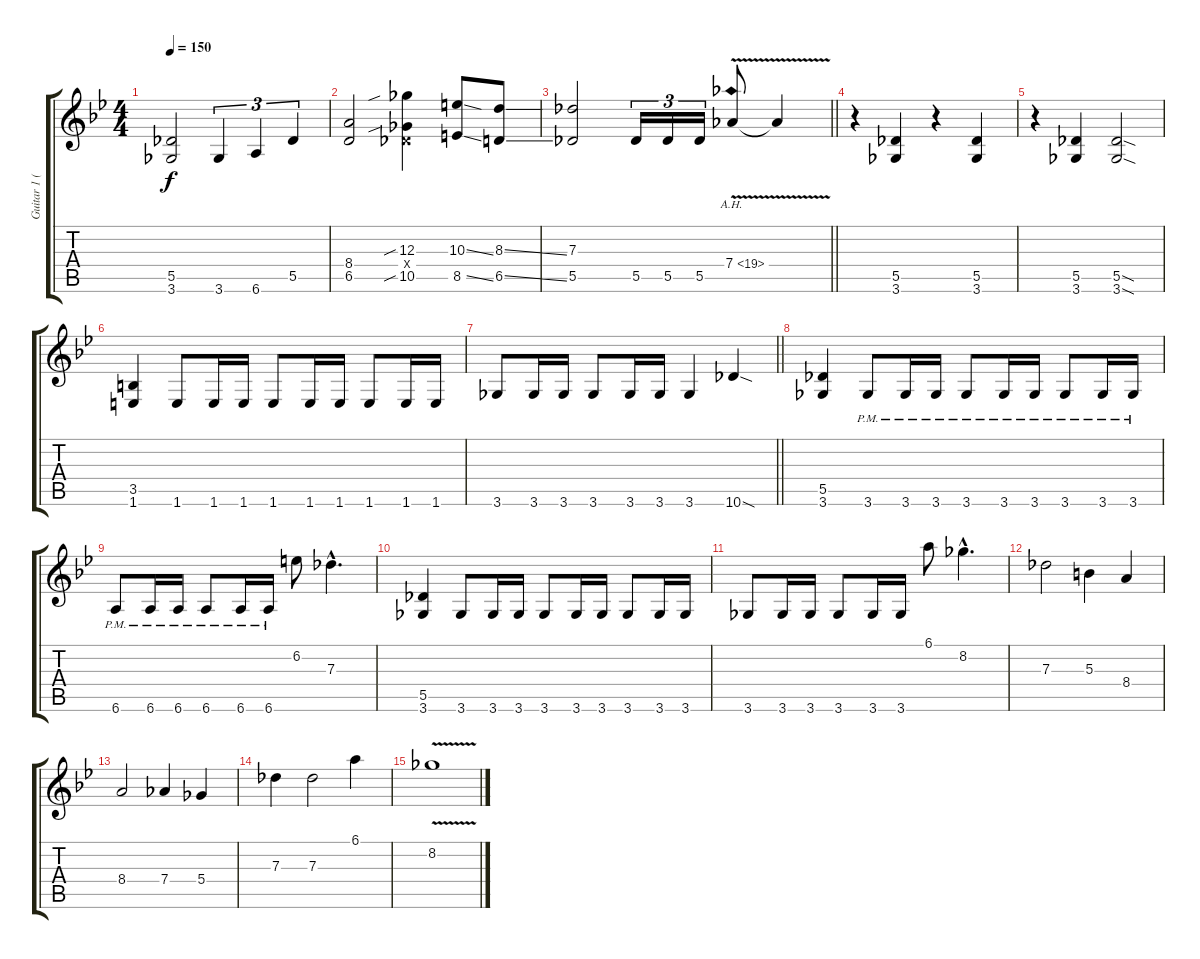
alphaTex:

\track ("Guitar 1 (SheJa)" "Guitar 1 (") {instrument distortionguitar}
\staff {score tabs}
\tuning (Eb4 Bb3 Gb3 Db3 Ab2 Eb2) {hide}
\ts (4 4)
\tempo 150
\clef g2
\ks bb
(5.5 3.6).2{dy f} 3.6.4{tu (3 2)} 6.6.4{tu (3 2)} 5.5.4{tu (3 2)} |
(8.4 6.5).2 (12.3{sib} 0.4{x} 10.5{sib}).4 (10.3{ss} 8.5{ss}).8 (8.3{ss} 6.5{ss}).8 |
\barLineRight lightlight
(7.3 5.5).2 5.5.16{tu (3 2)} 5.5.16{tu (3 2)} 5.5.16{tu (3 2)} 7.4{ah 12 v}.8 7.4{t}.4 |
r.4 (5.5 3.6).4 r.4 (5.5 3.6).4 |
r.4 (5.5 3.6).4 (5.5{sod} 3.6{sod}).2 |
(3.5 1.6).4 1.6.8 1.6.16 1.6.16 1.6.8 1.6.16 1.6.16 1.6.8 1.6.16 1.6.16 |
\barLineRight lightlight
3.6.8 3.6.16 3.6.16 3.6.8 3.6.16 3.6.16 3.6.4 10.6{sod}.4 |
(5.5 3.6).4 3.6{pm}.8 3.6{pm}.16 3.6{pm}.16 3.6{pm}.8 3.6{pm}.16 3.6{pm}.16 3.6{pm}.8 3.6{pm}.16 3.6{pm}.16 |
6.6{pm}.8 6.6{pm}.16 6.6{pm}.16 6.6{pm}.8 6.6{pm}.16 6.6{pm}.16 6.2.8 7.3{hac}.4{d} |
(5.5 3.6).4 3.6.8 3.6.16 3.6.16 3.6.8 3.6.16 3.6.16 3.6.8 3.6.16 3.6.16 |
3.6.8 3.6.16 3.6.16 3.6.8 3.6.16 3.6.16 6.1.8 8.2{hac}.4{d} |
7.3.2 5.3.4 8.4.4 |
8.4.2 7.4.4 5.4.4 |
7.3.4 7.3.2 6.1.4 |
8.2{v}.1
